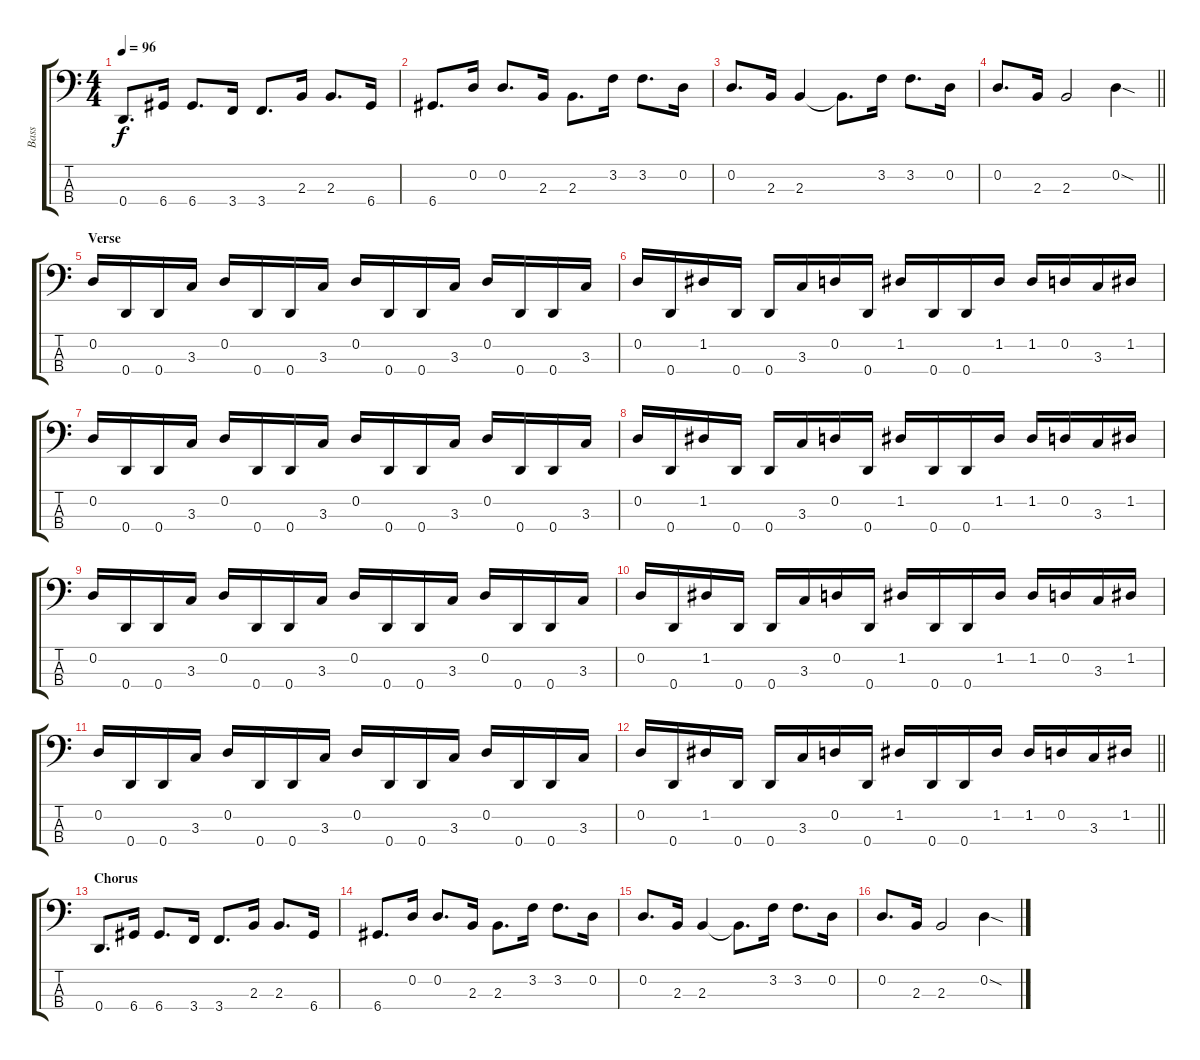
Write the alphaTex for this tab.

\track ("Bass" "Bass") {instrument electricbassfinger}
\staff {score tabs}
\tuning (G2 D2 A1 D1) {hide}
\ts (4 4)
\tempo 96
\clef f4
\ks c
0.4.8{d dy f} 6.4.16 6.4.8{d} 3.4.16 3.4.8{d} 2.3.16 2.3.8{d} 6.4.16 |
6.4.8{d} 0.2.16 0.2.8{d} 2.3.16 2.3.8{d} 3.2.16 3.2.8{d} 0.2.16 |
0.2.8{d} 2.3.16 2.3.4 2.3{t}.8{d} 3.2.16 3.2.8{d} 0.2.16 |
\barLineRight lightlight
0.2.8{d} 2.3.16 2.3.2 0.2{sod}.4 |
\section ("" "Verse")
0.2.16 0.4.16 0.4.16 3.3.16 0.2.16 0.4.16 0.4.16 3.3.16 0.2.16 0.4.16 0.4.16 3.3.16 0.2.16 0.4.16 0.4.16 3.3.16 |
0.2.16 0.4.16 1.2.16 0.4.16 0.4.16 3.3.16 0.2.16 0.4.16 1.2.16 0.4.16 0.4.16 1.2.16 1.2.16 0.2.16 3.3.16 1.2.16 |
0.2.16 0.4.16 0.4.16 3.3.16 0.2.16 0.4.16 0.4.16 3.3.16 0.2.16 0.4.16 0.4.16 3.3.16 0.2.16 0.4.16 0.4.16 3.3.16 |
0.2.16 0.4.16 1.2.16 0.4.16 0.4.16 3.3.16 0.2.16 0.4.16 1.2.16 0.4.16 0.4.16 1.2.16 1.2.16 0.2.16 3.3.16 1.2.16 |
0.2.16 0.4.16 0.4.16 3.3.16 0.2.16 0.4.16 0.4.16 3.3.16 0.2.16 0.4.16 0.4.16 3.3.16 0.2.16 0.4.16 0.4.16 3.3.16 |
0.2.16 0.4.16 1.2.16 0.4.16 0.4.16 3.3.16 0.2.16 0.4.16 1.2.16 0.4.16 0.4.16 1.2.16 1.2.16 0.2.16 3.3.16 1.2.16 |
0.2.16 0.4.16 0.4.16 3.3.16 0.2.16 0.4.16 0.4.16 3.3.16 0.2.16 0.4.16 0.4.16 3.3.16 0.2.16 0.4.16 0.4.16 3.3.16 |
\barLineRight lightlight
0.2.16 0.4.16 1.2.16 0.4.16 0.4.16 3.3.16 0.2.16 0.4.16 1.2.16 0.4.16 0.4.16 1.2.16 1.2.16 0.2.16 3.3.16 1.2.16 |
\section ("" "Chorus")
0.4.8{d} 6.4.16 6.4.8{d} 3.4.16 3.4.8{d} 2.3.16 2.3.8{d} 6.4.16 |
6.4.8{d} 0.2.16 0.2.8{d} 2.3.16 2.3.8{d} 3.2.16 3.2.8{d} 0.2.16 |
0.2.8{d} 2.3.16 2.3.4 2.3{t}.8{d} 3.2.16 3.2.8{d} 0.2.16 |
0.2.8{d} 2.3.16 2.3.2 0.2{sod}.4
